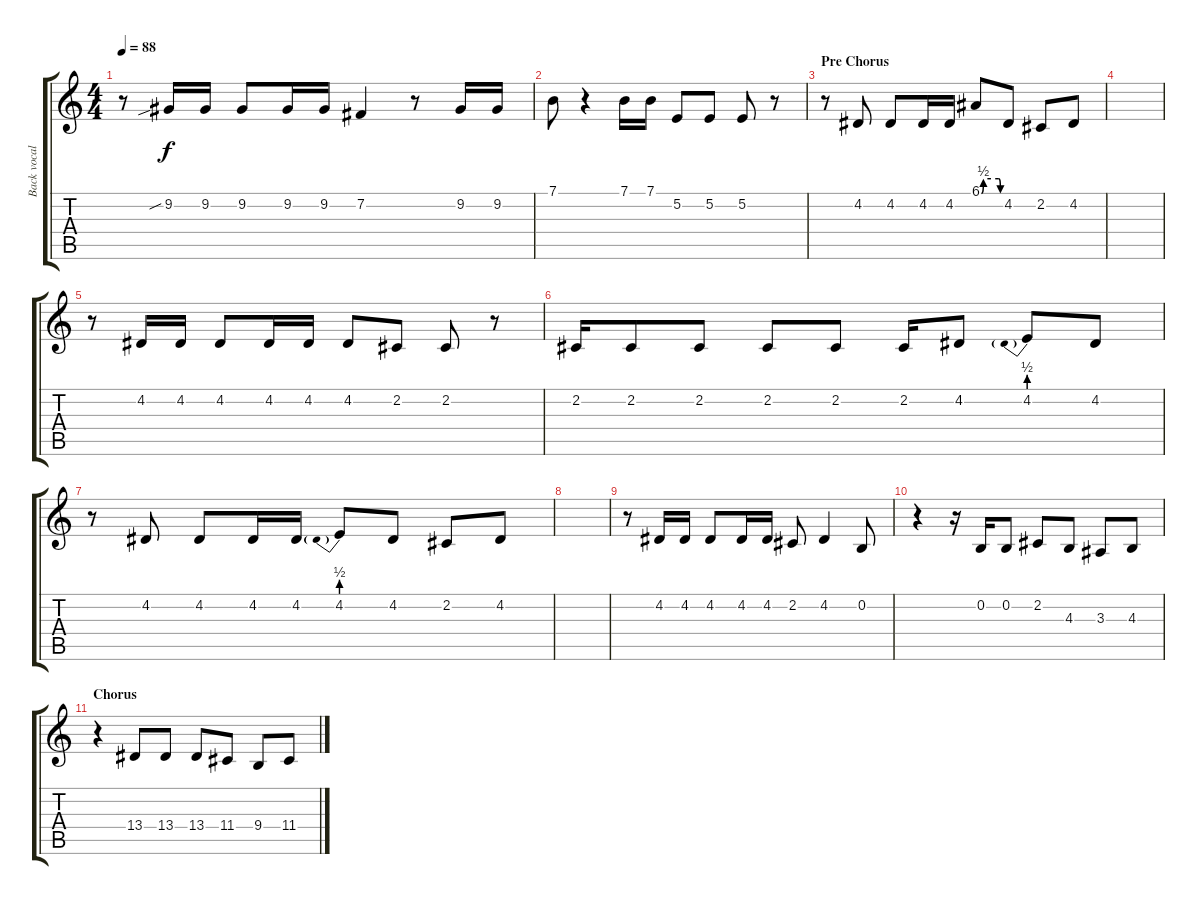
\track ("Back vocals + Effects" "Back vocal") {instrument altosax}
\staff {score tabs}
\tuning (E4 B3 G3 D3 A2 E2) {hide}
\ts (4 4)
\tempo 88
\clef g2
\ks c
r.8{dy f} 9.2{sib}.16 9.2.16 9.2.8 9.2.16 9.2.16 7.2.4 r.8 9.2.16 9.2.16 |
7.1.8 r.4 7.1.16 7.1.16 5.2.8 5.2.8 5.2.8 r.8 |
\section ("" "Pre Chorus")
r.8 4.2.8 4.2.8 4.2.16 4.2.16 6.1{be (custom 0 0 6 2 30 2 55 2 60 0)}.8 4.2.8 2.2.8 4.2.8 |
|
r.8 4.2.16 4.2.16 4.2.8 4.2.16 4.2.16 4.2.8 2.2.8 2.2.8 r.8 |
2.2.16 2.2.8 2.2.8 2.2.8 2.2.8 2.2.16 4.2.8 4.2{be (prebend 0 2 60 2)}.8 4.2.8 |
r.8 4.2.8 4.2.8 4.2.16 4.2.16 4.2{be (prebend 0 2 60 2)}.8 4.2.8 2.2.8 4.2.8 |
|
r.8 4.2.16 4.2.16 4.2.8 4.2.16 4.2.16 2.2.8 4.2.4 0.2.8 |
r.4 r.16 0.2.16 0.2.8 2.2.8 4.3.8 3.3.8 4.3.8 |
\section ("" "Chorus")
r.4 13.4.8 13.4.8 13.4.8 11.4.8 9.4.8 11.4.8
